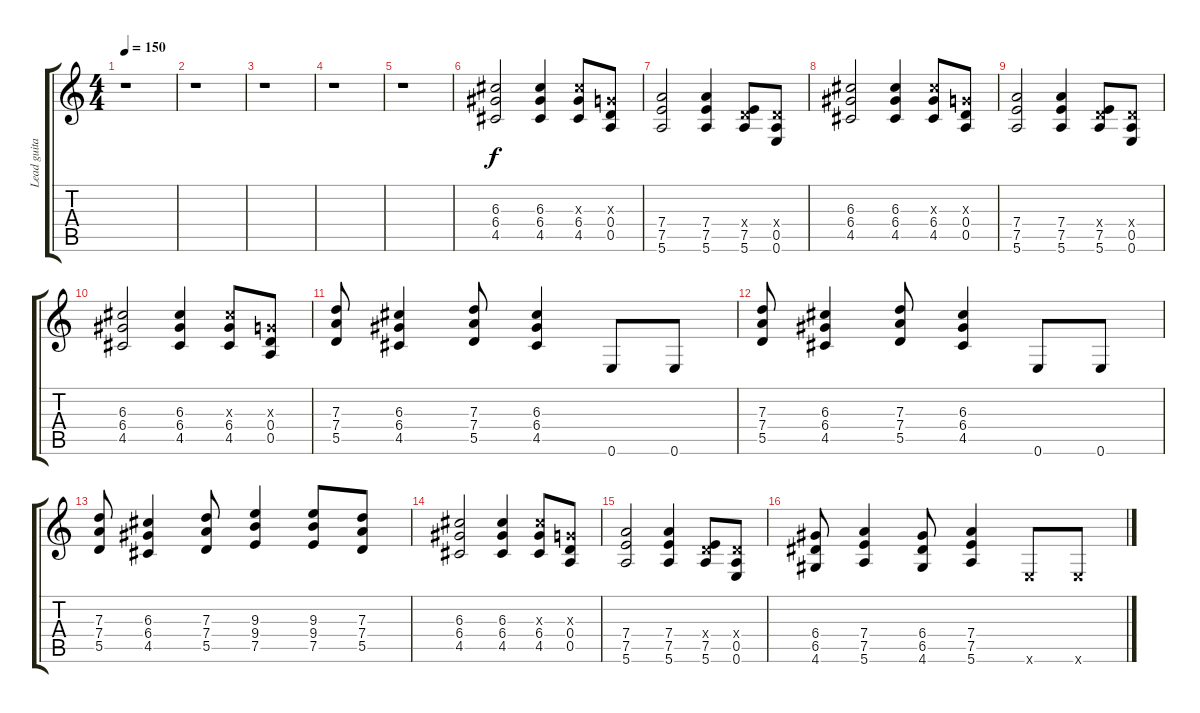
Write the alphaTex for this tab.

\track ("Lead guitar" "Lead guita") {instrument overdrivenguitar}
\staff {score tabs}
\tuning (E4 B3 G3 D3 A2 E2) {hide}
\ts (4 4)
\tempo 150
\clef g2
\ks c
r.1{dy f} |
r.1 |
r.1 |
r.1 |
r.1 |
(6.3 6.4 4.5).2 (6.3 6.4 4.5).4 (6.3{x} 6.4 4.5).8 (0.3{x} 0.4 0.5).8 |
(7.4 7.5 5.6).2 (7.4 7.5 5.6).4 (0.4{x} 7.5 5.6).8 (0.4{x} 0.5 0.6).8 |
(6.3 6.4 4.5).2 (6.3 6.4 4.5).4 (6.3{x} 6.4 4.5).8 (0.3{x} 0.4 0.5).8 |
(7.4 7.5 5.6).2 (7.4 7.5 5.6).4 (0.4{x} 7.5 5.6).8 (0.4{x} 0.5 0.6).8 |
(6.3 6.4 4.5).2 (6.3 6.4 4.5).4 (6.3{x} 6.4 4.5).8 (0.3{x} 0.4 0.5).8 |
(7.3 7.4 5.5).8 (6.3 6.4 4.5).4 (7.3 7.4 5.5).8 (6.3 6.4 4.5).4 0.6.8 0.6.8 |
(7.3 7.4 5.5).8 (6.3 6.4 4.5).4 (7.3 7.4 5.5).8 (6.3 6.4 4.5).4 0.6.8 0.6.8 |
(7.3 7.4 5.5).8 (6.3 6.4 4.5).4 (7.3 7.4 5.5).8 (9.3 9.4 7.5).4 (9.3 9.4 7.5).8 (7.3 7.4 5.5).8 |
(6.3 6.4 4.5).2 (6.3 6.4 4.5).4 (6.3{x} 6.4 4.5).8 (0.3{x} 0.4 0.5).8 |
(7.4 7.5 5.6).2 (7.4 7.5 5.6).4 (0.4{x} 7.5 5.6).8 (0.4{x} 0.5 0.6).8 |
(6.4 6.5 4.6).8 (7.4 7.5 5.6).4 (6.4 6.5 4.6).8 (7.4 7.5 5.6).4 0.6{x}.8 0.6{x}.8
